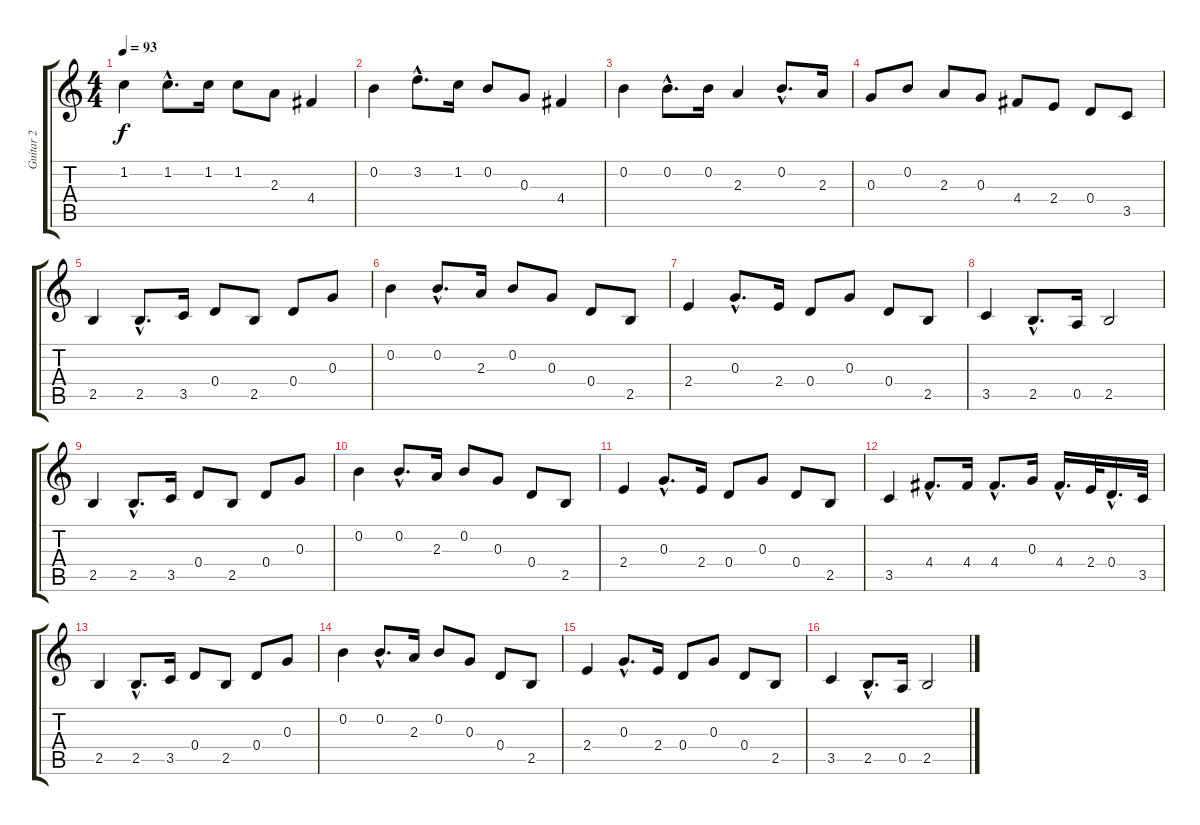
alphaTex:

\track ("Guitar 2" "Guitar 2") {instrument acousticguitarsteel}
\staff {score tabs}
\tuning (E4 B3 G3 D3 A2 E2) {hide}
\ts (4 4)
\tempo 93
\clef g2
\ks c
1.2.4{dy f} 1.2{hac}.8{d} 1.2.16 1.2.8 2.3.8 4.4.4 |
0.2.4 3.2{hac}.8{d} 1.2.16 0.2.8 0.3.8 4.4.4 |
0.2.4 0.2{hac}.8{d} 0.2.16 2.3.4 0.2{hac}.8{d} 2.3.16 |
0.3.8 0.2.8 2.3.8 0.3.8 4.4.8 2.4.8 0.4.8 3.5.8 |
2.5.4 2.5{hac}.8{d} 3.5.16 0.4.8 2.5.8 0.4.8 0.3.8 |
0.2.4 0.2{hac}.8{d} 2.3.16 0.2.8 0.3.8 0.4.8 2.5.8 |
2.4.4 0.3{hac}.8{d} 2.4.16 0.4.8 0.3.8 0.4.8 2.5.8 |
3.5.4 2.5{hac}.8{d} 0.5.16 2.5.2 |
2.5.4 2.5{hac}.8{d} 3.5.16 0.4.8 2.5.8 0.4.8 0.3.8 |
0.2.4 0.2{hac}.8{d} 2.3.16 0.2.8 0.3.8 0.4.8 2.5.8 |
2.4.4 0.3{hac}.8{d} 2.4.16 0.4.8 0.3.8 0.4.8 2.5.8 |
3.5.4 4.4{hac}.8{d} 4.4.16 4.4{hac}.8{d} 0.3.16 4.4{hac}.16{d} 2.4.32 0.4{hac}.16{d} 3.5.32 |
2.5.4 2.5{hac}.8{d} 3.5.16 0.4.8 2.5.8 0.4.8 0.3.8 |
0.2.4 0.2{hac}.8{d} 2.3.16 0.2.8 0.3.8 0.4.8 2.5.8 |
2.4.4 0.3{hac}.8{d} 2.4.16 0.4.8 0.3.8 0.4.8 2.5.8 |
3.5.4 2.5{hac}.8{d} 0.5.16 2.5.2
